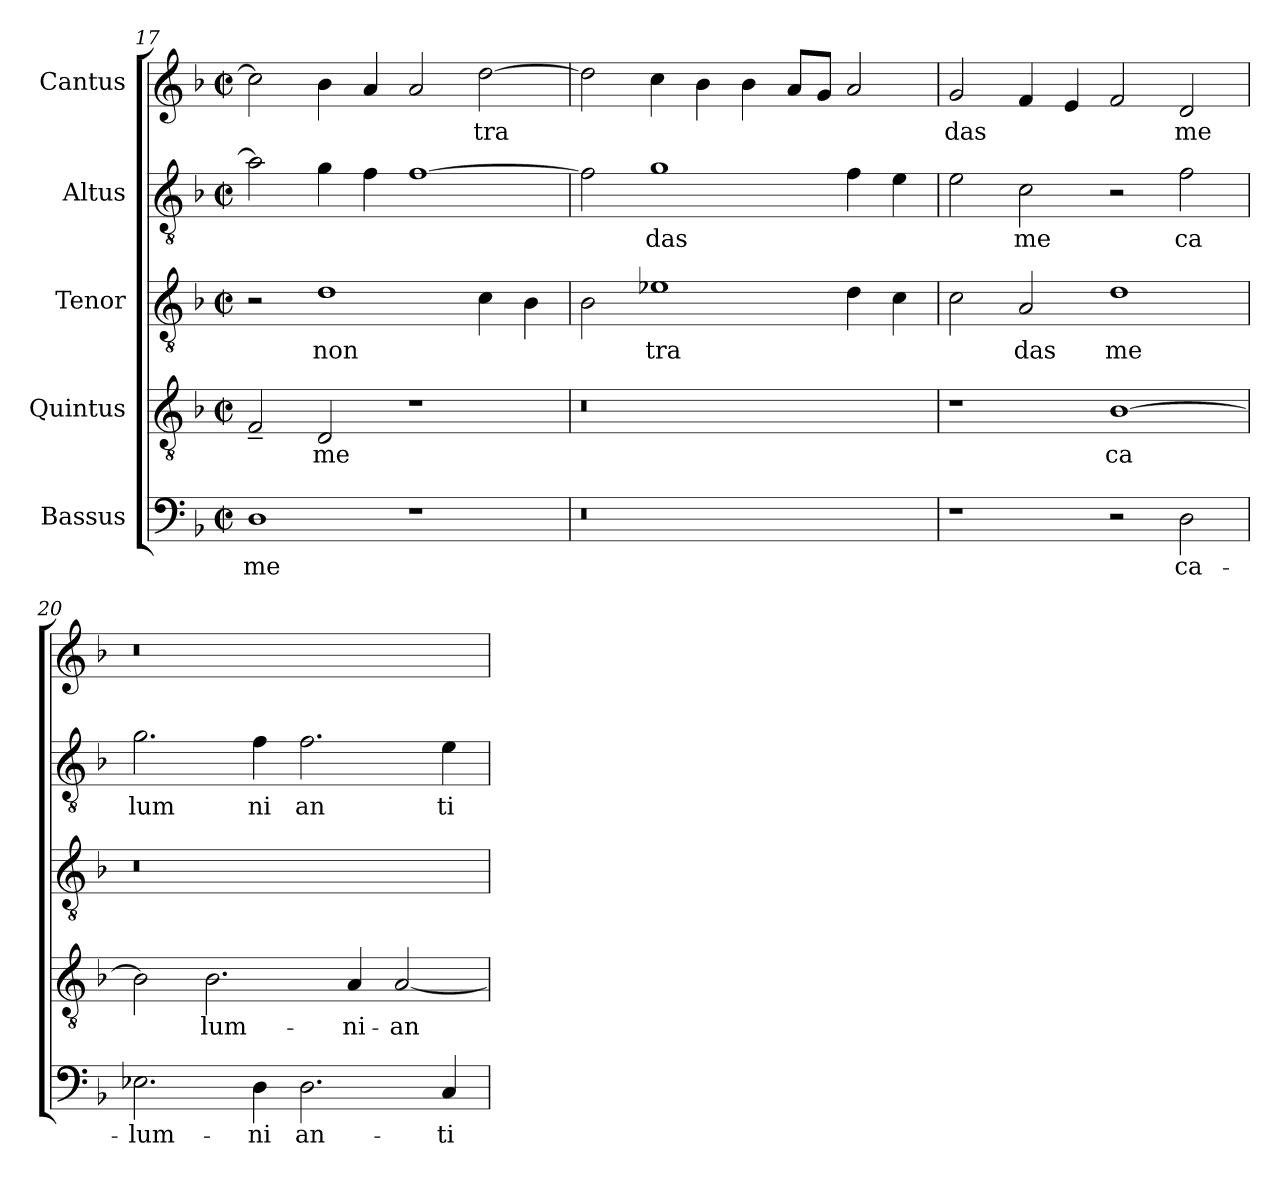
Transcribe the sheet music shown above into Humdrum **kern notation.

**kern	**text	**kern	**text	**kern	**text	**kern	**text	**kern	**text
*part5	*part5	*part4	*part4	*part3	*part3	*part2	*part2	*part1	*part1
*staff5	*staff5	*staff4	*staff4	*staff3	*staff3	*staff2	*staff2	*staff1	*staff1
*I"Bassus	*	*I"Quintus	*	*I"Tenor	*	*I"Altus	*	*I"Cantus	*
!!LO:PB:g=z
*clefF4	*	*clefGv2	*	*clefGv2	*	*clefGv2	*	*clefG2	*
*k[b-]	*	*k[b-]	*	*k[b-]	*	*k[b-]	*	*k[b-]	*
*F:	*	*F:	*	*F:	*	*F:	*	*F:	*
*M2/2	*	*M2/2	*	*M2/2	*	*M2/2	*	*M2/2	*
*met(c|)	*	*met(c|)	*	*met(c|)	*	*met(c|)	*	*met(c|)	*
=17	=17	=17	=17	=17	=17	=17	=17	=17	=17
!	!LO:LY:b:cj	!	!LO:LY:b:cj	!	!	!	!LO:LY:b:cj	!	!LO:LY:b:cj
1D	me	2F~</	.	2r	.	2a\]	--	2cc\]	.
!	!	!	!LO:LY:b:cj	!	!LO:LY:b:cj	!	!LO:LY:b:cj	!	!LO:LY:b:cj
.	.	2D/	me	1d	non	4g\	--	4b-\	.
!	!	!	!	!	!	!	!LO:LY:b:cj	!	!LO:LY:b:cj
.	.	.	.	.	.	4f\	--	4a/	.
!	!	!	!	!	!	!	!LO:LY:b:cj	!	!LO:LY:b:cj
1r	.	1r	.	.	.	[>1f	--	2a/	.
!	!	!	!	!	!LO:LY:b:cj	!	!	!	!LO:LY:b:cj
.	.	.	.	4c\	.	.	.	[>2dd\	tra
!	!	!	!	!	!LO:LY:b:cj	!	!	!	!
.	.	.	.	4B-\	.	.	.	.	.
=18	=18	=18	=18	=18	=18	=18	=18	=18	=18
!	!	!	!	!	!LO:LY:b:cj	!	!LO:LY:b:cj	!	!LO:LY:b:cj
0r	.	0r	.	2B-\	.	2f\]	--	2dd\]	.
!	!	!	!	!	!LO:LY:b:cj	!	!LO:LY:b:cj	!	!LO:LY:b:cj
.	.	.	.	1e-	tra	1g	-das	4cc\	.
!	!	!	!	!	!	!	!	!	!LO:LY:b:cj
.	.	.	.	.	.	.	.	4b-\	.
!	!	!	!	!	!	!	!	!	!LO:LY:b:cj
.	.	.	.	.	.	.	.	4b-\	.
!	!	!	!	!	!	!	!	!	!LO:LY:b:cj
.	.	.	.	.	.	.	.	8a/L	.
!	!	!	!	!	!	!	!	!	!LO:LY:b:cj
.	.	.	.	.	.	.	.	8g/J	.
!	!	!	!	!	!LO:LY:b:cj	!	!LO:LY:b:cj	!	!LO:LY:b:cj
.	.	.	.	4d\	.	4f\	.	2a/	.
!	!	!	!	!	!LO:LY:b:cj	!	!LO:LY:b:cj	!	!
.	.	.	.	4c\	.	4e\	.	.	.
=19	=19	=19	=19	=19	=19	=19	=19	=19	=19
!	!	!	!	!	!LO:LY:b:cj	!	!LO:LY:b:cj	!	!LO:LY:b:cj
1r	.	1r	.	2c\	.	2e\	.	2g/	das
!	!	!	!	!	!LO:LY:b:cj	!	!LO:LY:b:cj	!	!LO:LY:b:cj
.	.	.	.	2A/	das	2c\	me	4f/	.
!	!	!	!	!	!	!	!	!	!LO:LY:b:cj
.	.	.	.	.	.	.	.	4e/	.
!	!	!	!LO:LY:b:cj	!	!LO:LY:b:cj	!	!	!	!LO:LY:b:cj
2r	.	[>1B-	ca-	1d	me	2r	.	2f/	.
!	!LO:LY:b:cj	!	!	!	!	!	!LO:LY:b:cj	!	!LO:LY:b:cj
2D\	ca-	.	.	.	.	2f\	ca	2d/	me
=20	=20	=20	=20	=20	=20	=20	=20	=20	=20
!	!LO:LY:b:cj	!	!LO:LY:b:cj	!	!	!	!LO:LY:b:cj	!	!
2.E-X\	-lum-	2B-\]	--	0r	.	2.g\	lum	0r	.
!	!	!	!LO:LY:b:cj	!	!	!	!	!	!
.	.	2.B-\	-lum-	.	.	.	.	.	.
!	!LO:LY:b:cj	!	!	!	!	!	!LO:LY:b:cj	!	!
4D\	-ni	.	.	.	.	4f\	ni	.	.
!	!LO:LY:b:cj	!	!	!	!	!	!LO:LY:b:cj	!	!
2.D\	an-	.	.	.	.	2.f\	an	.	.
!	!	!	!LO:LY:b:cj	!	!	!	!	!	!
.	.	4A/	-ni-	.	.	.	.	.	.
!	!	!	!LO:LY:b:cj	!	!	!	!	!	!
.	.	[<2A/	-an-	.	.	.	.	.	.
!	!LO:LY:b:cj	!	!	!	!	!	!LO:LY:b:cj	!	!
4C/	-ti-	.	.	.	.	4e\	ti	.	.
=	=	=	=	=	=	=	=	=	=
*-	*-	*-	*-	*-	*-	*-	*-	*-	*-
